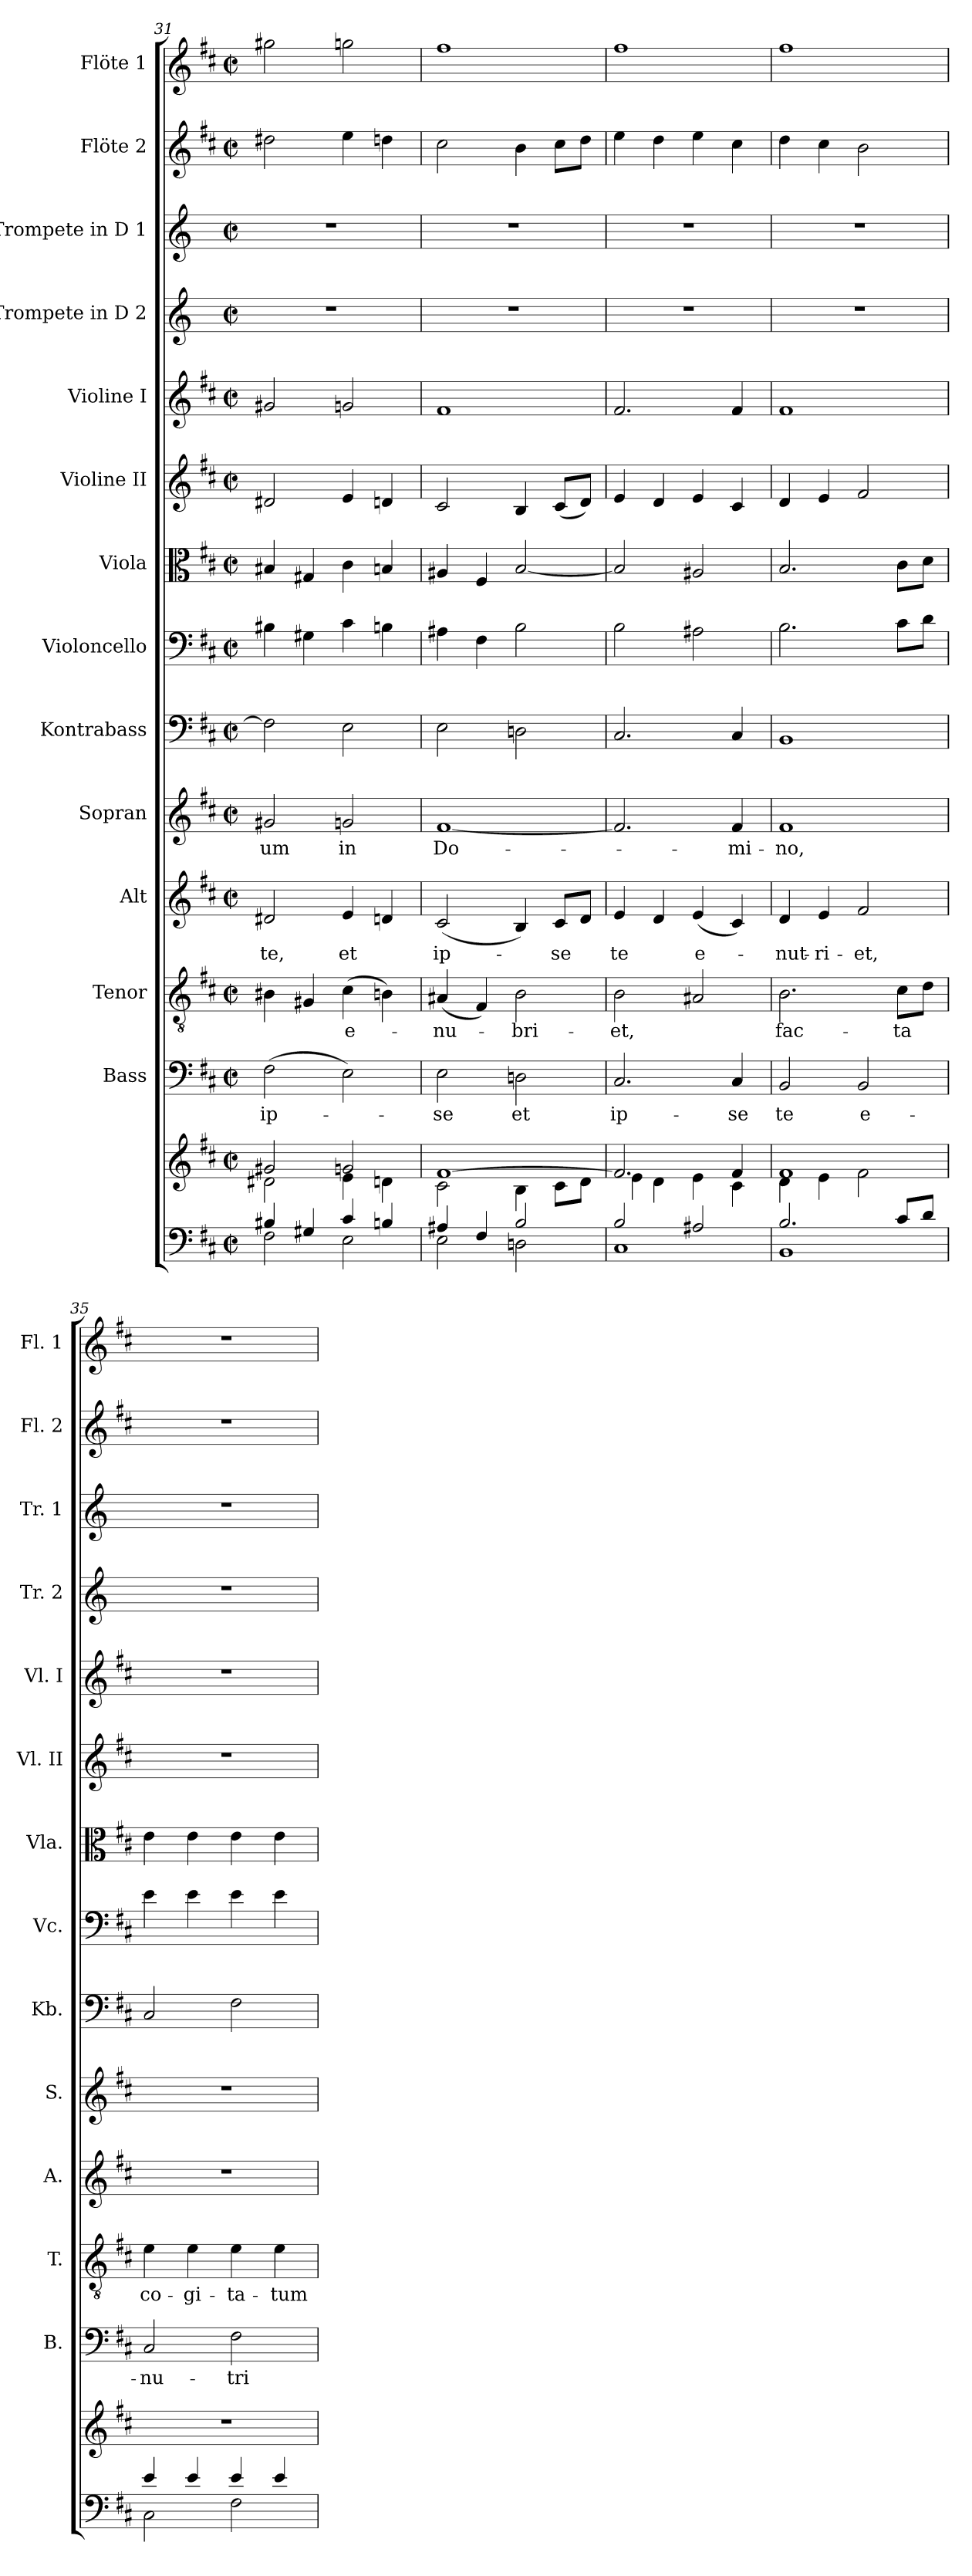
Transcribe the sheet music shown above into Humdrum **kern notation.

**kern	**kern	**kern	**text	**kern	**text	**kern	**text	**kern	**text	**kern	**kern	**kern	**kern	**kern	**kern	**kern	**kern	**kern
*part14	*part14	*part13	*part13	*part12	*part12	*part11	*part11	*part10	*part10	*part9	*part8	*part7	*part6	*part5	*part4	*part3	*part2	*part1
*staff15	*staff14	*staff13	*staff13	*staff12	*staff12	*staff11	*staff11	*staff10	*staff10	*staff9	*staff8	*staff7	*staff6	*staff5	*staff4	*staff3	*staff2	*staff1
*	*	*I"Bass	*	*I"Tenor	*	*I"Alt	*	*I"Sopran	*	*I"Kontrabass	*I"Violoncello	*I"Viola	*I"Violine II	*I"Violine I	*I"Trompete in D 2	*I"Trompete in D 1	*I"Flöte 2	*I"Flöte 1
*	*	*I'B.	*	*I'T.	*	*I'A.	*	*I'S.	*	*I'Kb.	*I'Vc.	*I'Vla.	*I'Vl. II	*I'Vl. I	*I'Tr. 2	*I'Tr. 1	*I'Fl. 2	*I'Fl. 1
*clefF4	*clefG2	*clefF4	*	*clefGv2	*	*clefG2	*	*clefG2	*	*clefF4	*clefF4	*clefC3	*clefG2	*clefG2	*clefG2	*clefG2	*clefG2	*clefG2
*	*	*	*	*	*	*	*	*	*	*ITrd7c12	*	*	*	*	*ITrd-1c-2	*ITrd-1c-2	*	*
*k[f#c#]	*k[f#c#]	*k[f#c#]	*	*k[f#c#]	*	*k[f#c#]	*	*k[f#c#]	*	*k[f#c#]	*k[f#c#]	*k[f#c#]	*k[f#c#]	*k[f#c#]	*k[f#c#]	*k[f#c#]	*k[f#c#]	*k[f#c#]
*D:	*D:	*D:	*	*D:	*	*D:	*	*D:	*	*D:	*D:	*D:	*D:	*D:	*D:	*D:	*D:	*D:
*M2/2	*M2/2	*M2/2	*	*M2/2	*	*M2/2	*	*M2/2	*	*M2/2	*M2/2	*M2/2	*M2/2	*M2/2	*M2/2	*M2/2	*M2/2	*M2/2
*met(c|)	*met(c|)	*met(c|)	*	*met(c|)	*	*met(c|)	*	*met(c|)	*	*met(c|)	*met(c|)	*met(c|)	*met(c|)	*met(c|)	*met(c|)	*met(c|)	*met(c|)	*met(c|)
=31	=31	=31	=31	=31	=31	=31	=31	=31	=31	=31	=31	=31	=31	=31	=31	=31	=31	=31
*^	*^	*	*	*	*	*	*	*	*	*	*	*	*	*	*	*	*	*
!	!	!	!	!	!LO:LY:b	!	!	!	!LO:LY:b	!	!LO:LY:b	!	!	!	!	!	!	!	!	!
4B#X/	2F#\	2g#X/	2d#X\	(>2F#\	ip-	4B#X\	.	2d#X/	te,	2g#X/	-um	2FF#\]	4B#X\	4B#X/	2d#X/	2g#X/	1r	1r	2dd#X\	2gg#X\
4G#X/	.	.	.	.	.	4G#X/	.	.	.	.	.	.	4G#X\	4G#X/	.	.	.	.	.	.
!	!	!	!	!	!	!	!LO:LY:b	!	!LO:LY:b	!	!LO:LY:b	!	!	!	!	!	!	!	!	!
4c#/	2E\	2gn/	4e\	2E\)	.	(>4c#\	e-	4e/	et	2gn/	in	2EE\	4c#\	4c#\	4e/	2gn/	.	.	4ee\	2ggn\
4Bn/	.	.	4dn\	.	.	4Bn\)	.	4dn/	.	.	.	.	4Bn\	4Bn/	4dn/	.	.	.	4ddn\	.
=32	=32	=32	=32	=32	=32	=32	=32	=32	=32	=32	=32	=32	=32	=32	=32	=32	=32	=32	=32	=32
!	!	!	!	!	!LO:LY:b	!	!LO:LY:b	!	!LO:LY:b	!	!LO:LY:b	!	!	!	!	!	!	!	!	!
4A#X/	2E\	[>1f#	2c#\	2E\	-se	(<4A#X/	-nu-	(<2c#/	ip-	[1f#	Do-	2EE\	4A#X\	4A#X/	2c#/	1f#	1r	1r	2cc#\	1ff#
4F#/	.	.	.	.	.	4F#/)	.	.	.	.	.	.	4F#\	4F#/	.	.	.	.	.	.
!	!	!	!	!	!LO:LY:b	!	!LO:LY:b	!	!	!	!	!	!	!	!	!	!	!	!	!
2B/	2Dn\	.	4B\	2Dn\	et	2B\	-bri-	4B/)	.	.	.	2DDn\	2B\	[2B/	4B/	.	.	.	4b\	.
!	!	!	!	!	!	!	!	!	!LO:LY:b	!	!	!	!	!	!	!	!	!	!	!
.	.	.	8c#\L	.	.	.	.	8c#/L	-se	.	.	.	.	.	(<8c#/L	.	.	.	8cc#\L	.
.	.	.	8d\J	.	.	.	.	8d/J	.	.	.	.	.	.	8d/J)	.	.	.	8dd\J	.
!!LO:PB:g=z
=33	=33	=33	=33	=33	=33	=33	=33	=33	=33	=33	=33	=33	=33	=33	=33	=33	=33	=33	=33	=33
!	!	!	!	!	!LO:LY:b	!	!LO:LY:b	!	!LO:LY:b	!	!	!	!	!	!	!	!	!	!	!
2B/	1C#	2.f#/]	4e\	2.C#/	ip-	2B\	-et,	4e/	te	2.f#/]	.	2.CC#/	2B\	2B/]	4e/	2.f#/	1r	1r	4ee\	1ff#
.	.	.	4d\	.	.	.	.	4d/	.	.	.	.	.	.	4d/	.	.	.	4dd\	.
!	!	!	!	!	!	!	!	!	!LO:LY:b	!	!	!	!	!	!	!	!	!	!	!
2A#X/	.	.	4e\	.	.	2A#X/	.	(<4e/	e-	.	.	.	2A#X\	2A#X/	4e/	.	.	.	4ee\	.
!	!	!	!	!	!LO:LY:b	!	!	!	!	!	!LO:LY:b	!	!	!	!	!	!	!	!	!
.	.	4f#/	4c#\	4C#/	-se	.	.	4c#/)	.	4f#/	-mi-	4CC#/	.	.	4c#/	4f#/	.	.	4cc#\	.
=34	=34	=34	=34	=34	=34	=34	=34	=34	=34	=34	=34	=34	=34	=34	=34	=34	=34	=34	=34	=34
!	!	!	!	!	!LO:LY:b	!	!LO:LY:b	!	!LO:LY:b	!	!LO:LY:b	!	!	!	!	!	!	!	!	!
2.B/	1BB	1f#	4d\	2BB/	te	2.B\	fac-	4d/	-nut-	1f#	-no,	1BBB	2.B\	2.B/	4d/	1f#	1r	1r	4dd\	1ff#
!	!	!	!	!	!	!	!	!	!LO:LY:b	!	!	!	!	!	!	!	!	!	!	!
.	.	.	4e\	.	.	.	.	4e/	-ri-	.	.	.	.	.	4e/	.	.	.	4cc#\	.
!	!	!	!	!	!LO:LY:b	!	!	!	!LO:LY:b	!	!	!	!	!	!	!	!	!	!	!
.	.	.	2f#\	2BB/	e-	.	.	2f#/	-et,	.	.	.	.	.	2f#/	.	.	.	2b\	.
!	!	!	!	!	!	!	!LO:LY:b	!	!	!	!	!	!	!	!	!	!	!	!	!
8c#/L	.	.	.	.	.	8c#\L	-ta	.	.	.	.	.	8c#\L	8c#\L	.	.	.	.	.	.
8d/J	.	.	.	.	.	8d\J	.	.	.	.	.	.	8d\J	8d\J	.	.	.	.	.	.
*	*	*v	*v	*	*	*	*	*	*	*	*	*	*	*	*	*	*	*	*	*
=35	=35	=35	=35	=35	=35	=35	=35	=35	=35	=35	=35	=35	=35	=35	=35	=35	=35	=35	=35
!	!	!	!	!LO:LY:b	!	!LO:LY:b	!	!	!	!	!	!	!	!	!	!	!	!	!
4e/	2C#\	1r	2C#/	-nu-	4e\	co-	1r	.	1r	.	2CC#/	4e\	4e\	1r	1r	1r	1r	1r	1r
!	!	!	!	!	!	!LO:LY:b	!	!	!	!	!	!	!	!	!	!	!	!	!
4e/	.	.	.	.	4e\	-gi-	.	.	.	.	.	4e\	4e\	.	.	.	.	.	.
!	!	!	!	!LO:LY:b	!	!LO:LY:b	!	!	!	!	!	!	!	!	!	!	!	!	!
4e/	2F#\	.	2F#\	-tri-	4e\	-ta-	.	.	.	.	2FF#\	4e\	4e\	.	.	.	.	.	.
!	!	!	!	!	!	!LO:LY:b	!	!	!	!	!	!	!	!	!	!	!	!	!
4e/	.	.	.	.	4e\	-tum	.	.	.	.	.	4e\	4e\	.	.	.	.	.	.
*v	*v	*	*	*	*	*	*	*	*	*	*	*	*	*	*	*	*	*	*
=	=	=	=	=	=	=	=	=	=	=	=	=	=	=	=	=	=	=
*-	*-	*-	*-	*-	*-	*-	*-	*-	*-	*-	*-	*-	*-	*-	*-	*-	*-	*-
